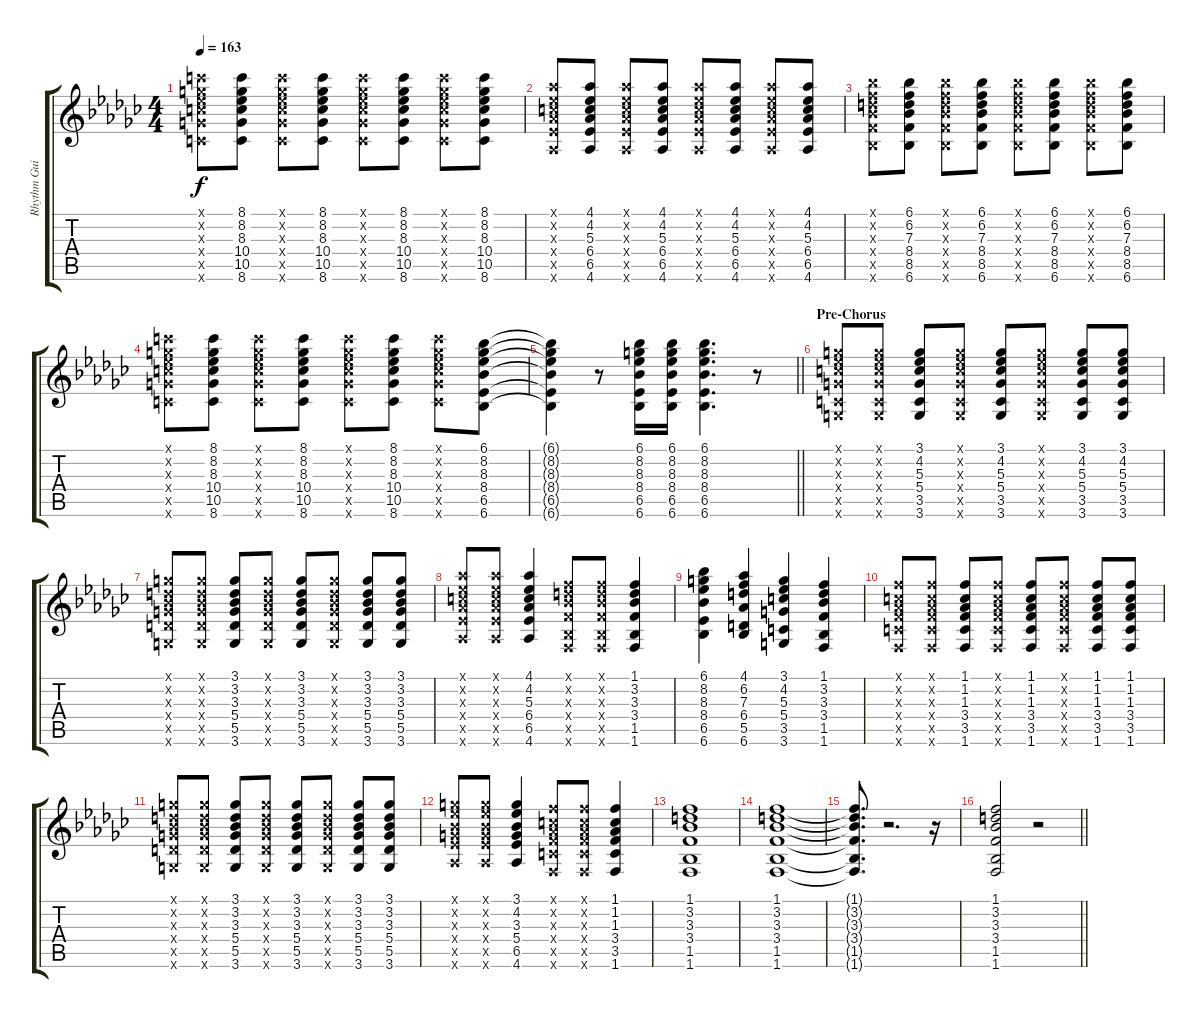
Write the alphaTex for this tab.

\track ("Rhythm Guitar" "Rhythm Gui") {instrument distortionguitar}
\staff {score tabs}
\tuning (E4 B3 G3 D3 A2 E2) {hide}
\ts (4 4)
\tempo 163
\clef g2
\ks gb
(8.1{x} 8.2{x} 8.3{x} 10.4{x} 10.5{x} 8.6{x}).8{dy f} (8.1 8.2 8.3 10.4 10.5 8.6).8 (8.1{x} 8.2{x} 8.3{x} 10.4{x} 10.5{x} 8.6{x}).8 (8.1 8.2 8.3 10.4 10.5 8.6).8 (8.1{x} 8.2{x} 8.3{x} 10.4{x} 10.5{x} 8.6{x}).8 (8.1 8.2 8.3 10.4 10.5 8.6).8 (8.1{x} 8.2{x} 8.3{x} 10.4{x} 10.5{x} 8.6{x}).8 (8.1 8.2 8.3 10.4 10.5 8.6).8 |
(4.1{x} 4.2{x} 5.3{x} 6.4{x} 6.5{x} 4.6{x}).8 (4.1 4.2 5.3 6.4 6.5 4.6).8 (4.1{x} 4.2{x} 5.3{x} 6.4{x} 6.5{x} 4.6{x}).8 (4.1 4.2 5.3 6.4 6.5 4.6).8 (4.1{x} 4.2{x} 5.3{x} 6.4{x} 6.5{x} 4.6{x}).8 (4.1 4.2 5.3 6.4 6.5 4.6).8 (4.1{x} 4.2{x} 5.3{x} 6.4{x} 6.5{x} 4.6{x}).8 (4.1 4.2 5.3 6.4 6.5 4.6).8 |
(6.1{x} 6.2{x} 7.3{x} 8.4{x} 8.5{x} 6.6{x}).8 (6.1 6.2 7.3 8.4 8.5 6.6).8 (6.1{x} 6.2{x} 7.3{x} 8.4{x} 8.5{x} 6.6{x}).8 (6.1 6.2 7.3 8.4 8.5 6.6).8 (6.1{x} 6.2{x} 7.3{x} 8.4{x} 8.5{x} 6.6{x}).8 (6.1 6.2 7.3 8.4 8.5 6.6).8 (6.1{x} 6.2{x} 7.3{x} 8.4{x} 8.5{x} 6.6{x}).8 (6.1 6.2 7.3 8.4 8.5 6.6).8 |
(8.1{x} 8.2{x} 8.3{x} 10.4{x} 10.5{x} 8.6{x}).8 (8.1 8.2 8.3 10.4 10.5 8.6).8 (8.1{x} 8.2{x} 8.3{x} 10.4{x} 10.5{x} 8.6{x}).8 (8.1 8.2 8.3 10.4 10.5 8.6).8 (8.1{x} 8.2{x} 8.3{x} 10.4{x} 10.5{x} 8.6{x}).8 (8.1 8.2 8.3 10.4 10.5 8.6).8 (8.1{x} 8.2{x} 8.3{x} 10.4{x} 10.5{x} 8.6{x}).8 (6.1 8.2 8.3 8.4 6.5 6.6).8 |
\barLineRight lightlight
(6.1{t} 8.2{t} 8.3{t} 8.4{t} 6.5{t} 6.6{t}).4 r.8 (6.1 8.2 8.3 8.4 6.5 6.6).16 (6.1 8.2 8.3 8.4 6.5 6.6).16 (6.1 8.2 8.3 8.4 6.5 6.6).4{d} r.8 |
\section ("" "Pre-Chorus")
(3.1{x} 4.2{x} 5.3{x} 5.4{x} 3.5{x} 3.6{x}).8 (3.1{x} 4.2{x} 5.3{x} 5.4{x} 3.5{x} 3.6{x}).8 (3.1 4.2 5.3 5.4 3.5 3.6).8 (3.1{x} 4.2{x} 5.3{x} 5.4{x} 3.5{x} 3.6{x}).8 (3.1 4.2 5.3 5.4 3.5 3.6).8 (3.1{x} 4.2{x} 5.3{x} 5.4{x} 3.5{x} 3.6{x}).8 (3.1 4.2 5.3 5.4 3.5 3.6).8 (3.1 4.2 5.3 5.4 3.5 3.6).8 |
(3.1{x} 3.2{x} 3.3{x} 5.4{x} 5.5{x} 3.6{x}).8 (3.1{x} 3.2{x} 3.3{x} 5.4{x} 5.5{x} 3.6{x}).8 (3.1 3.2 3.3 5.4 5.5 3.6).8 (3.1{x} 3.2{x} 3.3{x} 5.4{x} 5.5{x} 3.6{x}).8 (3.1 3.2 3.3 5.4 5.5 3.6).8 (3.1{x} 3.2{x} 3.3{x} 5.4{x} 5.5{x} 3.6{x}).8 (3.1 3.2 3.3 5.4 5.5 3.6).8 (3.1 3.2 3.3 5.4 5.5 3.6).8 |
(4.1{x} 4.2{x} 5.3{x} 6.4{x} 6.5{x} 4.6{x}).8 (4.1{x} 4.2{x} 5.3{x} 6.4{x} 6.5{x} 4.6{x}).8 (4.1 4.2 5.3 6.4 6.5 4.6).4 (1.1{x} 3.2{x} 3.3{x} 3.4{x} 1.5{x} 1.6{x}).8 (1.1{x} 3.2{x} 3.3{x} 3.4{x} 1.5{x} 1.6{x}).8 (1.1 3.2 3.3 3.4 1.5 1.6).4 |
(6.1 8.2 8.3 8.4 6.5 6.6).4 (4.1 6.2 7.3 6.4 5.5 6.6).4 (3.1 4.2 5.3 5.4 3.5 3.6).4 (1.1 3.2 3.3 3.4 1.5 1.6).4 |
(1.1{x} 1.2{x} 1.3{x} 3.4{x} 3.5{x} 1.6{x}).8 (1.1{x} 1.2{x} 1.3{x} 3.4{x} 3.5{x} 1.6{x}).8 (1.1 1.2 1.3 3.4 3.5 1.6).8 (1.1{x} 1.2{x} 1.3{x} 3.4{x} 3.5{x} 1.6{x}).8 (1.1 1.2 1.3 3.4 3.5 1.6).8 (1.1{x} 1.2{x} 1.3{x} 3.4{x} 3.5{x} 1.6{x}).8 (1.1 1.2 1.3 3.4 3.5 1.6).8 (1.1 1.2 1.3 3.4 3.5 1.6).8 |
(3.1{x} 3.2{x} 3.3{x} 5.4{x} 5.5{x} 3.6{x}).8 (3.1{x} 3.2{x} 3.3{x} 5.4{x} 5.5{x} 3.6{x}).8 (3.1 3.2 3.3 5.4 5.5 3.6).8 (3.1{x} 3.2{x} 3.3{x} 5.4{x} 5.5{x} 3.6{x}).8 (3.1 3.2 3.3 5.4 5.5 3.6).8 (3.1{x} 3.2{x} 3.3{x} 5.4{x} 5.5{x} 3.6{x}).8 (3.1 3.2 3.3 5.4 5.5 3.6).8 (3.1 3.2 3.3 5.4 5.5 3.6).8 |
(3.1{x} 4.2{x} 3.3{x} 5.4{x} 6.5{x} 4.6{x}).8 (3.1{x} 4.2{x} 3.3{x} 5.4{x} 6.5{x} 4.6{x}).8 (3.1 4.2 3.3 5.4 6.5 4.6).4 (1.1{x} 1.2{x} 1.3{x} 3.4{x} 3.5{x} 1.6{x}).8 (1.1{x} 1.2{x} 1.3{x} 3.4{x} 3.5{x} 1.6{x}).8 (1.1 1.2 1.3 3.4 3.5 1.6).4 |
(1.1 3.2 3.3 3.4 1.5 1.6).1 |
(1.1 3.2 3.3 3.4 1.5 1.6).1 |
(1.1{t} 3.2{t} 3.3{t} 3.4{t} 1.5{t} 1.6{t}).8{d} r.2{d} r.16 |
\barLineRight lightlight
(1.1 3.2 3.3 3.4 1.5 1.6).2 r.2
